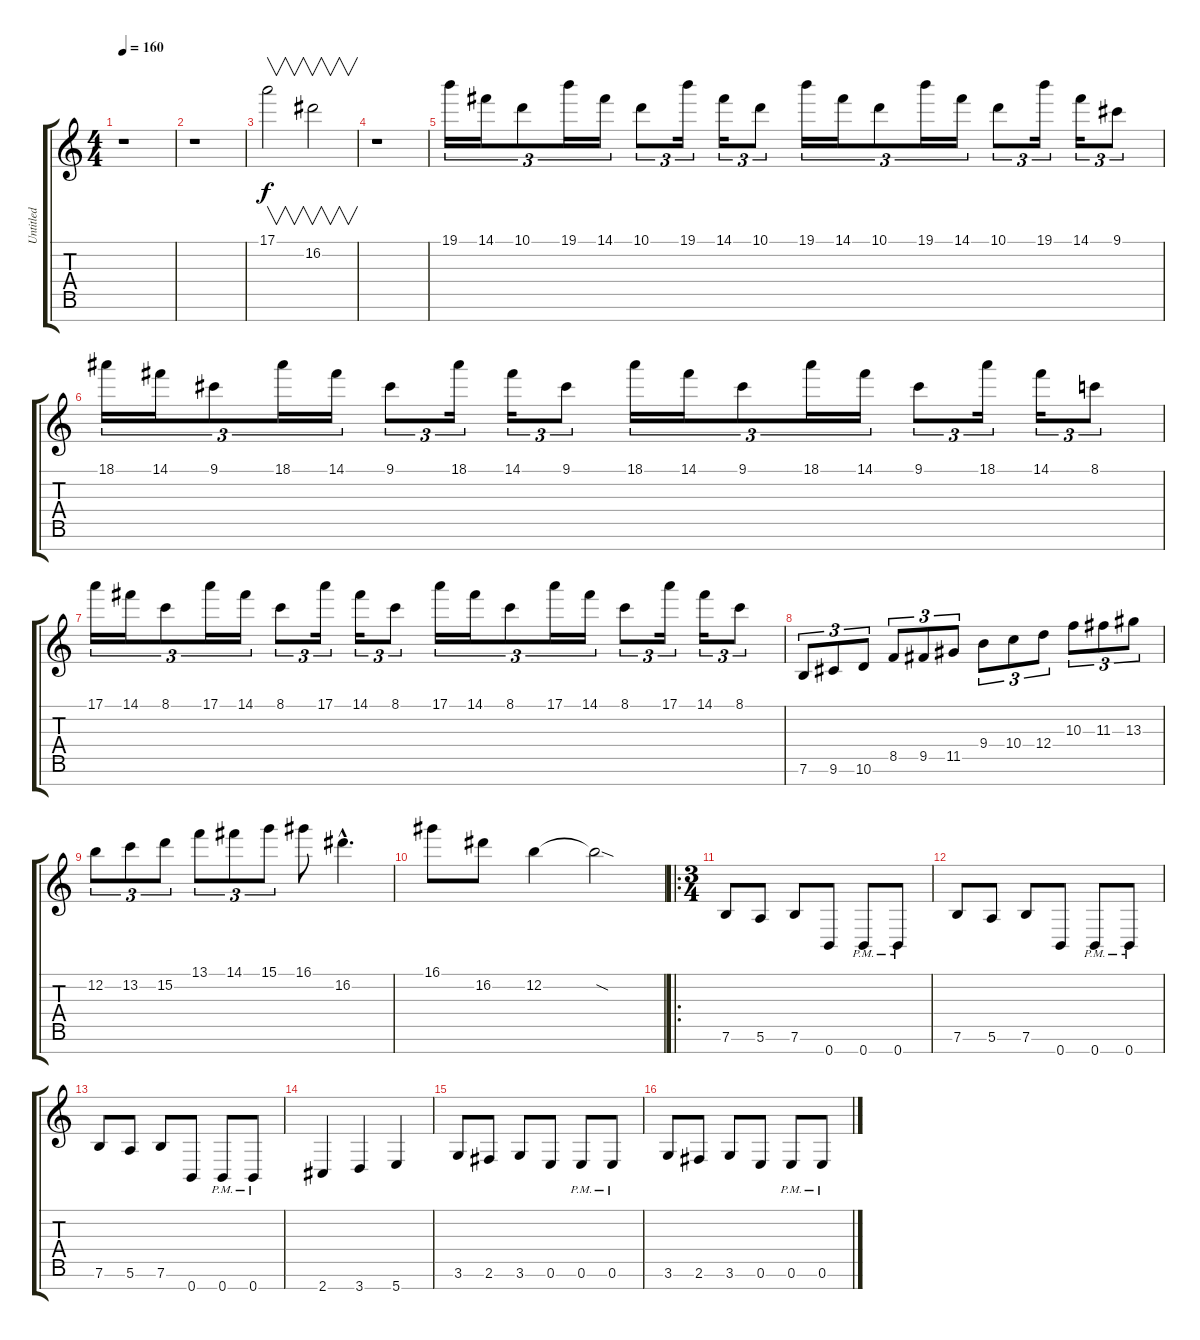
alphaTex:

\track ("Untitled" "Untitled") {instrument distortionguitar}
\staff {score tabs}
\tuning (E4 B3 G3 D3 A2 E2 B1) {hide}
\ts (4 4)
\tempo 160
\clef g2
\ks c
r.1{dy f} |
r.1 |
17.1.2{v} 16.2.2{v} |
r.1 |
19.1.16{tu (3 2)} 14.1.16{tu (3 2)} 10.1.8{tu (3 2)} 19.1.16{tu (3 2)} 14.1.16{tu (3 2)} 10.1.8{tu (3 2)} 19.1.16{tu (3 2)} 14.1.16{tu (3 2)} 10.1.8{tu (3 2)} 19.1.16{tu (3 2)} 14.1.16{tu (3 2)} 10.1.8{tu (3 2)} 19.1.16{tu (3 2)} 14.1.16{tu (3 2)} 10.1.8{tu (3 2)} 19.1.16{tu (3 2)} 14.1.16{tu (3 2)} 9.1.8{tu (3 2)} |
18.1.16{tu (3 2)} 14.1.16{tu (3 2)} 9.1.8{tu (3 2)} 18.1.16{tu (3 2)} 14.1.16{tu (3 2)} 9.1.8{tu (3 2)} 18.1.16{tu (3 2)} 14.1.16{tu (3 2)} 9.1.8{tu (3 2)} 18.1.16{tu (3 2)} 14.1.16{tu (3 2)} 9.1.8{tu (3 2)} 18.1.16{tu (3 2)} 14.1.16{tu (3 2)} 9.1.8{tu (3 2)} 18.1.16{tu (3 2)} 14.1.16{tu (3 2)} 8.1.8{tu (3 2)} |
17.1.16{tu (3 2)} 14.1.16{tu (3 2)} 8.1.8{tu (3 2)} 17.1.16{tu (3 2)} 14.1.16{tu (3 2)} 8.1.8{tu (3 2)} 17.1.16{tu (3 2)} 14.1.16{tu (3 2)} 8.1.8{tu (3 2)} 17.1.16{tu (3 2)} 14.1.16{tu (3 2)} 8.1.8{tu (3 2)} 17.1.16{tu (3 2)} 14.1.16{tu (3 2)} 8.1.8{tu (3 2)} 17.1.16{tu (3 2)} 14.1.16{tu (3 2)} 8.1.8{tu (3 2)} |
7.6.8{tu (3 2)} 9.6.8{tu (3 2)} 10.6.8{tu (3 2)} 8.5.8{tu (3 2)} 9.5.8{tu (3 2)} 11.5.8{tu (3 2)} 9.4.8{tu (3 2)} 10.4.8{tu (3 2)} 12.4.8{tu (3 2)} 10.3.8{tu (3 2)} 11.3.8{tu (3 2)} 13.3.8{tu (3 2)} |
12.2.8{tu (3 2)} 13.2.8{tu (3 2)} 15.2.8{tu (3 2)} 13.1.8{tu (3 2)} 14.1.8{tu (3 2)} 15.1.8{tu (3 2)} 16.1.8 16.2{hac}.4{d} |
16.1.8 16.2.8 12.2.4 12.2{sod t}.2 |
\ro
\ts (3 4)
7.6.8 5.6.8 7.6.8 0.7.8 0.7{pm}.8 0.7{pm}.8 |
7.6.8 5.6.8 7.6.8 0.7.8 0.7{pm}.8 0.7{pm}.8 |
7.6.8 5.6.8 7.6.8 0.7.8 0.7{pm}.8 0.7{pm}.8 |
2.7.4 3.7.4 5.7.4 |
3.6.8 2.6.8 3.6.8 0.6.8 0.6{pm}.8 0.6{pm}.8 |
3.6.8 2.6.8 3.6.8 0.6.8 0.6{pm}.8 0.6{pm}.8
